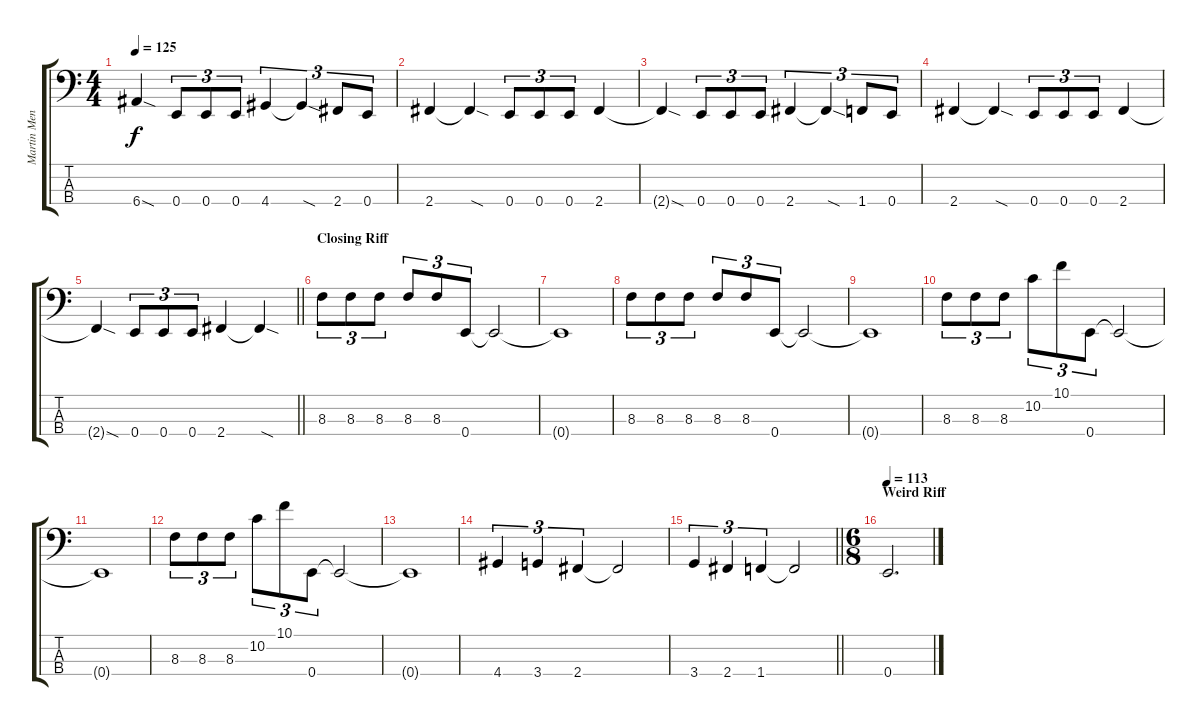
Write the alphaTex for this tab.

\track ("Martin Mendez" "Martin Men") {instrument electricbasspick}
\staff {score tabs}
\tuning (G2 D2 A1 E1) {hide}
\ts (4 4)
\tempo 125
\clef f4
\ks c
6.4{sod t}.4{dy f} 0.4.8{tu (3 2)} 0.4.8{tu (3 2)} 0.4.8{tu (3 2)} 4.4.4{tu (3 2)} 4.4{sod t}.4{tu (3 2)} 2.4.8{tu (3 2)} 0.4.8{tu (3 2)} |
2.4.4 2.4{sod t}.4 0.4.8{tu (3 2)} 0.4.8{tu (3 2)} 0.4.8{tu (3 2)} 2.4.4 |
2.4{sod t}.4 0.4.8{tu (3 2)} 0.4.8{tu (3 2)} 0.4.8{tu (3 2)} 2.4.4{tu (3 2)} 2.4{sod t}.4{tu (3 2)} 1.4.8{tu (3 2)} 0.4.8{tu (3 2)} |
2.4.4 2.4{sod t}.4 0.4.8{tu (3 2)} 0.4.8{tu (3 2)} 0.4.8{tu (3 2)} 2.4.4 |
\barLineRight lightlight
2.4{sod t}.4 0.4.8{tu (3 2)} 0.4.8{tu (3 2)} 0.4.8{tu (3 2)} 2.4.4 2.4{sod t}.4 |
\section ("" "Closing Riff")
8.3.8{tu (3 2)} 8.3.8{tu (3 2)} 8.3.8{tu (3 2)} 8.3.8{tu (3 2)} 8.3.8{tu (3 2)} 0.4.8{tu (3 2)} 0.4{t}.2 |
0.4{t}.1 |
8.3.8{tu (3 2)} 8.3.8{tu (3 2)} 8.3.8{tu (3 2)} 8.3.8{tu (3 2)} 8.3.8{tu (3 2)} 0.4.8{tu (3 2)} 0.4{t}.2 |
0.4{t}.1 |
8.3.8{tu (3 2)} 8.3.8{tu (3 2)} 8.3.8{tu (3 2)} 10.2.8{tu (3 2)} 10.1.8{tu (3 2)} 0.4.8{tu (3 2)} 0.4{t}.2 |
0.4{t}.1 |
8.3.8{tu (3 2)} 8.3.8{tu (3 2)} 8.3.8{tu (3 2)} 10.2.8{tu (3 2)} 10.1.8{tu (3 2)} 0.4.8{tu (3 2)} 0.4{t}.2 |
0.4{t}.1 |
4.4.4{tu (3 2)} 3.4.4{tu (3 2)} 2.4.4{tu (3 2)} 2.4{t}.2 |
\barLineRight lightlight
3.4.4{tu (3 2)} 2.4.4{tu (3 2)} 1.4.4{tu (3 2)} 1.4{t}.2 |
\ts (6 8)
\section ("" "Weird Riff")
\tempo 113
0.4.2{d volume 13}
